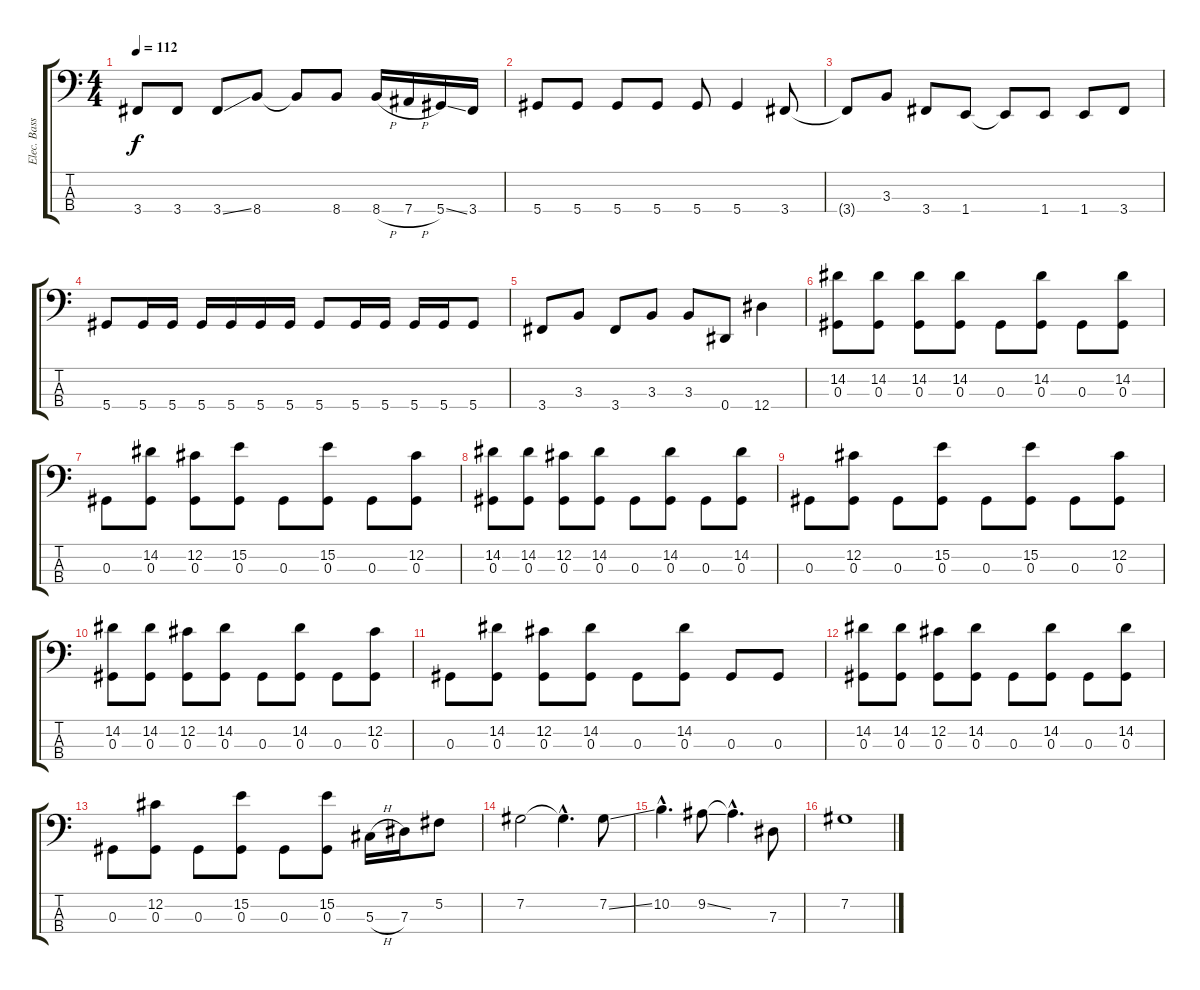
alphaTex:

\track ("Elec. Bass" "Elec. Bass") {instrument electricbasspick}
\staff {score tabs}
\tuning (Gb2 Db2 Ab1 Eb1) {hide}
\ts (4 4)
\tempo 112
\clef f4
\ks c
3.4{t}.8{dy f} 3.4.8 3.4{ss}.8 8.4.8 8.4{t}.8 8.4.8 8.4{h}.16 7.4{h}.16 5.4{ss}.16 3.4.16 |
5.4.8 5.4.8 5.4.8 5.4.8 5.4.8 5.4.4 3.4.8 |
3.4{t}.8 3.3.8 3.4.8 1.4.8 1.4{t}.8 1.4.8 1.4.8 3.4.8 |
5.4.8 5.4.16 5.4.16 5.4.16 5.4.16 5.4.16 5.4.16 5.4.8 5.4.16 5.4.16 5.4.16 5.4.16 5.4.8 |
3.4.8 3.3.8 3.4.8 3.3.8 3.3.8 0.4.8 12.4.4 |
(14.2 0.3).8 (14.2 0.3).8 (14.2 0.3).8 (14.2 0.3).8 0.3.8 (14.2 0.3).8 0.3.8 (14.2 0.3).8 |
0.3.8 (14.2 0.3).8 (12.2 0.3).8 (15.2 0.3).8 0.3.8 (15.2 0.3).8 0.3.8 (12.2 0.3).8 |
(14.2 0.3).8 (14.2 0.3).8 (12.2 0.3).8 (14.2 0.3).8 0.3.8 (14.2 0.3).8 0.3.8 (14.2 0.3).8 |
0.3.8 (12.2 0.3).8 0.3.8 (15.2 0.3).8 0.3.8 (15.2 0.3).8 0.3.8 (12.2 0.3).8 |
(14.2 0.3).8 (14.2 0.3).8 (12.2 0.3).8 (14.2 0.3).8 0.3.8 (14.2 0.3).8 0.3.8 (12.2 0.3).8 |
0.3.8 (14.2 0.3).8 (12.2 0.3).8 (14.2 0.3).8 0.3.8 (14.2 0.3).8 0.3.8 0.3.8 |
(14.2 0.3).8 (14.2 0.3).8 (12.2 0.3).8 (14.2 0.3).8 0.3.8 (14.2 0.3).8 0.3.8 (14.2 0.3).8 |
0.3.8 (12.2 0.3).8 0.3.8 (15.2 0.3).8 0.3.8 (15.2 0.3).8 5.3{h}.16 7.3.16 5.2.8 |
7.2.2 7.2{hac t}.4{d} 7.2{ss}.8 |
10.2{hac}.4{d} 9.2{ss}.8 9.2{hac t}.4{d} 7.3.8 |
7.2.1
